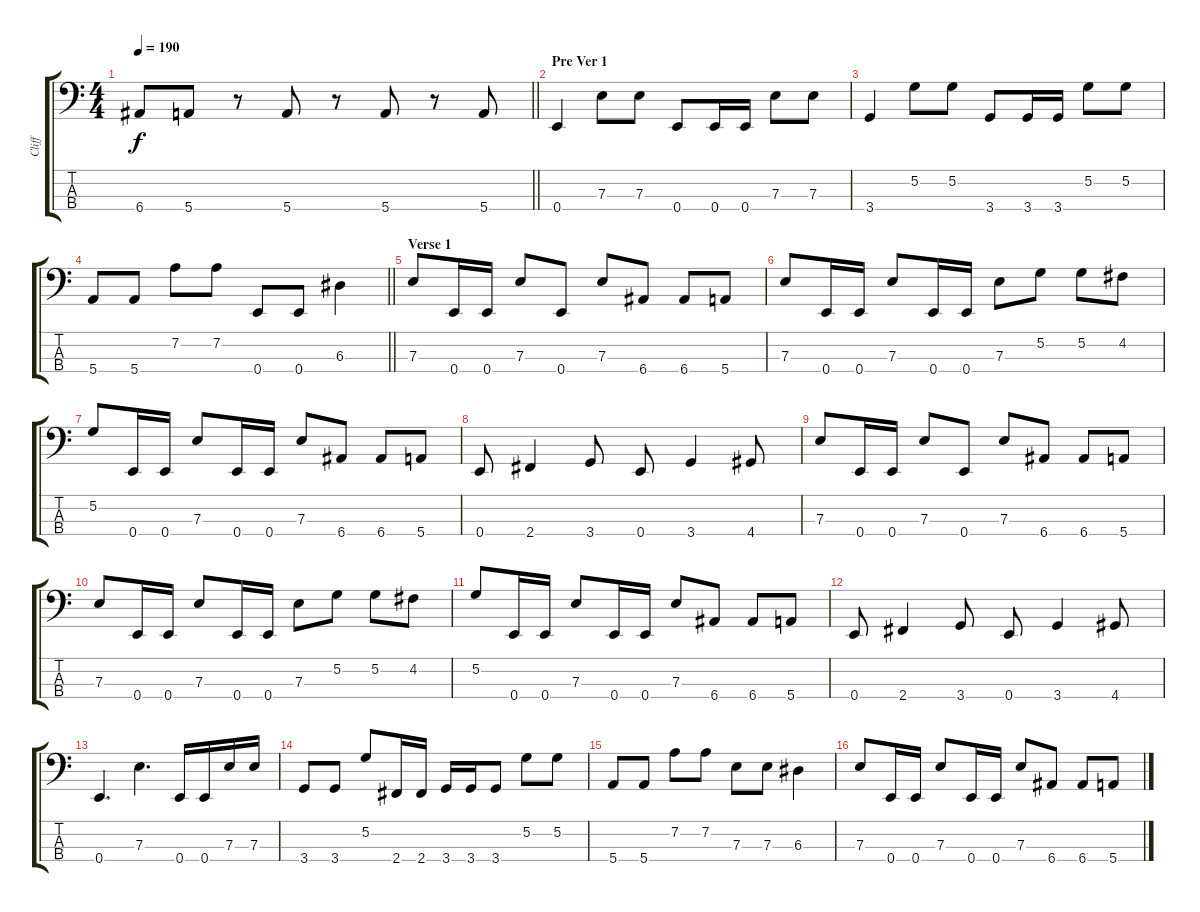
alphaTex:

\track ("Cliff" "Cliff") {instrument electricbassfinger}
\staff {score tabs}
\tuning (G2 D2 A1 E1) {hide}
\ts (4 4)
\tempo 190
\clef f4
\barLineRight lightlight
\ks c
6.4.8{dy f} 5.4.8 r.8 5.4.8 r.8 5.4.8 r.8 5.4.8 |
\section ("" "Pre Ver 1")
0.4.4 7.3.8 7.3.8 0.4.8 0.4.16 0.4.16 7.3.8 7.3.8 |
3.4.4 5.2.8 5.2.8 3.4.8 3.4.16 3.4.16 5.2.8 5.2.8 |
\barLineRight lightlight
5.4.8 5.4.8 7.2.8 7.2.8 0.4.8 0.4.8 6.3.4 |
\section ("" "Verse 1")
7.3.8 0.4.16 0.4.16 7.3.8 0.4.8 7.3.8 6.4.8 6.4.8 5.4.8 |
7.3.8 0.4.16 0.4.16 7.3.8 0.4.16 0.4.16 7.3.8 5.2.8 5.2.8 4.2.8 |
5.2.8 0.4.16 0.4.16 7.3.8 0.4.16 0.4.16 7.3.8 6.4.8 6.4.8 5.4.8 |
0.4.8 2.4.4 3.4.8 0.4.8 3.4.4 4.4.8 |
7.3.8 0.4.16 0.4.16 7.3.8 0.4.8 7.3.8 6.4.8 6.4.8 5.4.8 |
7.3.8 0.4.16 0.4.16 7.3.8 0.4.16 0.4.16 7.3.8 5.2.8 5.2.8 4.2.8 |
5.2.8 0.4.16 0.4.16 7.3.8 0.4.16 0.4.16 7.3.8 6.4.8 6.4.8 5.4.8 |
0.4.8 2.4.4 3.4.8 0.4.8 3.4.4 4.4.8 |
0.4.4{d} 7.3.4{d} 0.4.16 0.4.16 7.3.16 7.3.16 |
3.4.8 3.4.8 5.2.8 2.4.16 2.4.16 3.4.16 3.4.16 3.4.8 5.2.8 5.2.8 |
5.4.8 5.4.8 7.2.8 7.2.8 7.3.8 7.3.8 6.3.4 |
7.3.8 0.4.16 0.4.16 7.3.8 0.4.16 0.4.16 7.3.8 6.4.8 6.4.8 5.4.8
